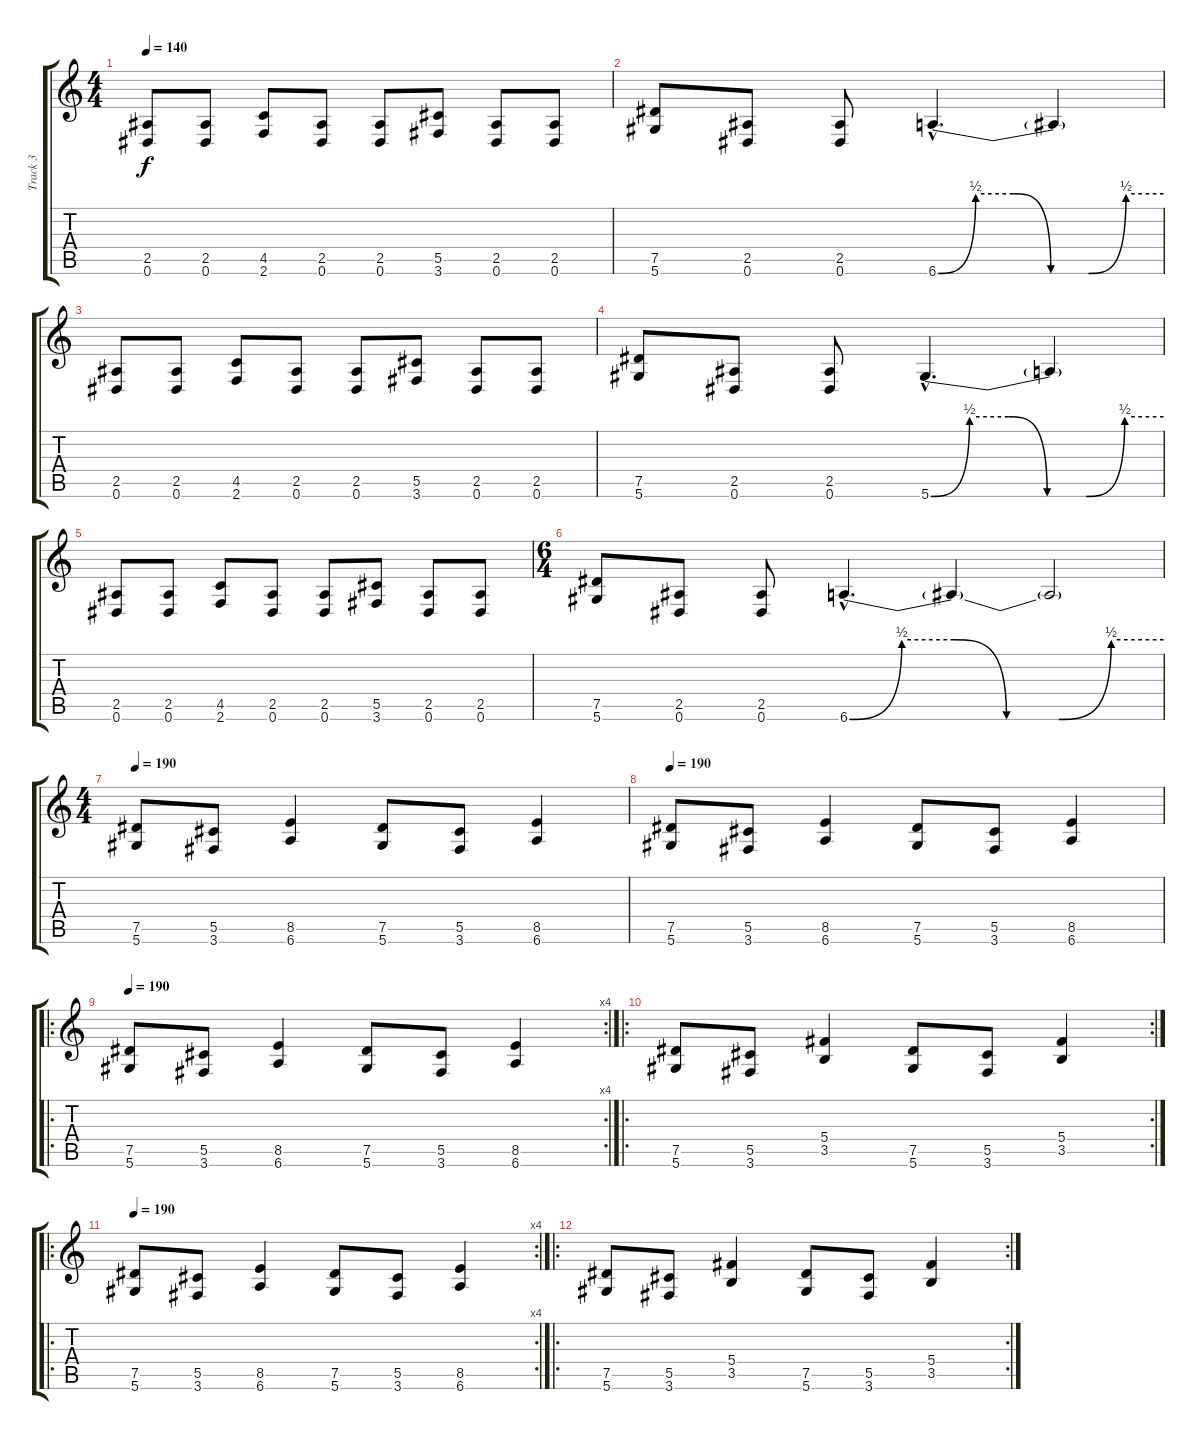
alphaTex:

\track ("Track 3" "Track 3") {instrument distortionguitar}
\staff {score tabs}
\tuning (Eb4 Bb3 Gb3 Db3 Ab2 Eb2) {hide}
\ts (4 4)
\tempo 140
\clef g2
\ks c
(2.5 0.6).8{dy f} (2.5 0.6).8 (4.5 2.6).8 (2.5 0.6).8 (2.5 0.6).8 (5.5 3.6).8 (2.5 0.6).8 (2.5 0.6).8 |
(7.5 5.6).8 (2.5 0.6).8 (2.5 0.6).8 6.6{be (custom 0 0 10 2 20 2 30 0 40 0 50 2 60 2) hac}.4{d} 6.6{t}.4 |
(2.5 0.6).8 (2.5 0.6).8 (4.5 2.6).8 (2.5 0.6).8 (2.5 0.6).8 (5.5 3.6).8 (2.5 0.6).8 (2.5 0.6).8 |
(7.5 5.6).8 (2.5 0.6).8 (2.5 0.6).8 5.6{be (custom 0 0 10 2 20 2 30 0 40 0 50 2 60 2) hac}.4{d} 5.6{t}.4 |
(2.5 0.6).8 (2.5 0.6).8 (4.5 2.6).8 (2.5 0.6).8 (2.5 0.6).8 (5.5 3.6).8 (2.5 0.6).8 (2.5 0.6).8 |
\ts (6 4)
(7.5 5.6).8 (2.5 0.6).8 (2.5 0.6).8 6.6{be (custom 0 0 10 2 20 2 30 0 40 0 50 2 60 2) hac}.4{d} 6.6{t}.4 6.6{t}.2 |
\ts (4 4)
\tempo 190
(7.5 5.6).8 (5.5 3.6).8 (8.5 6.6).4 (7.5 5.6).8 (5.5 3.6).8 (8.5 6.6).4 |
\tempo 190
(7.5 5.6).8 (5.5 3.6).8 (8.5 6.6).4 (7.5 5.6).8 (5.5 3.6).8 (8.5 6.6).4 |
\ro
\rc 4
\tempo 190
(7.5 5.6).8 (5.5 3.6).8 (8.5 6.6).4 (7.5 5.6).8 (5.5 3.6).8 (8.5 6.6).4 |
\ro
\rc 2
(7.5 5.6).8 (5.5 3.6).8 (5.4 3.5).4 (7.5 5.6).8 (5.5 3.6).8 (5.4 3.5).4 |
\ro
\rc 4
\tempo 190
(7.5 5.6).8 (5.5 3.6).8 (8.5 6.6).4 (7.5 5.6).8 (5.5 3.6).8 (8.5 6.6).4 |
\ro
\rc 2
(7.5 5.6).8 (5.5 3.6).8 (5.4 3.5).4 (7.5 5.6).8 (5.5 3.6).8 (5.4 3.5).4
